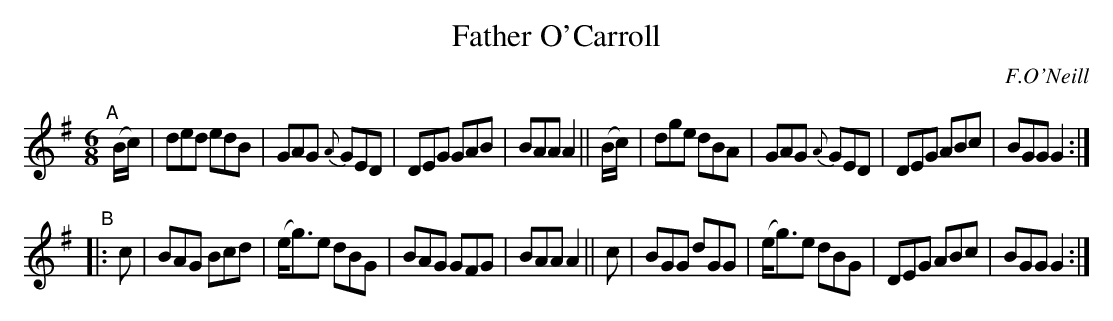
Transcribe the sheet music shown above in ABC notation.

X:1
T: Father O'Carroll
O: F.O'Neill
M: 6/8
L: 1/8
K: G
"^A"[|]\
(B/c/) | ded edB | GAG {A}GED | DEG GAB | BAA A2 ||\
(B/c/) | dge dBA | GAG {A}GED | DEG ABc | BGG G2 :|
"B"|:\
c | BAG Bcd | (e<g)e dBG | BAG GFG | BAA A2 ||\
c | BGG dGG | (e<g)e dBG | DEG ABc | BGG G2 :|
